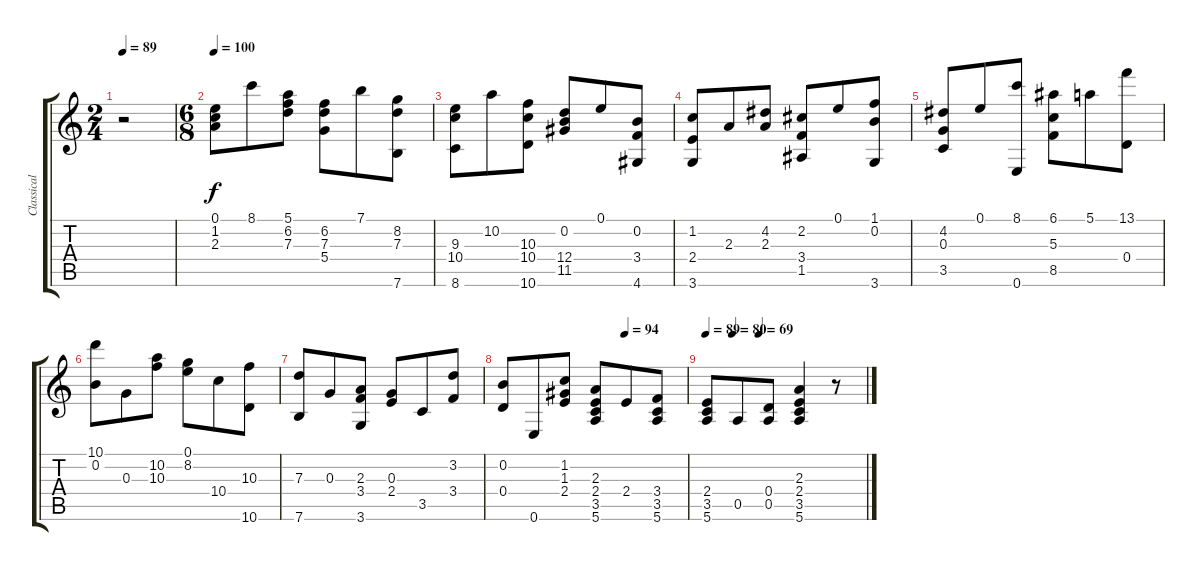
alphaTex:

\track ("Classical Guitar" "Classical ") {instrument acousticguitarnylon}
\staff {score tabs}
\tuning (E4 B3 G3 D3 A2 E2) {hide}
\ts (2 4)
\tempo 89
\clef g2
\ks c
r.2{dy f} |
\ts (6 8)
\tempo 100
(0.1 1.2 2.3).8 8.1.8 (5.1 6.2 7.3).8 (6.2 7.3 5.4).8 7.1.8 (8.2 7.3 7.6).8 |
(9.3 10.4 8.6).8 10.2.8 (10.3 10.4 10.6).8 (0.2 12.4 11.5).8 0.1.8 (0.2 3.4 4.6).8 |
(1.2 2.4 3.6).8 2.3.8 (4.2 2.3).8 (2.2 3.4 1.5).8 0.1.8 (1.1 0.2 3.6).8 |
(4.2 0.3 3.5).8 0.1.8 (8.1 0.6).8 (6.1 5.3 8.5).8 5.1.8 (13.1 0.4).8 |
(10.1 0.2).8 0.3.8 (10.2 10.3).8 (0.1 8.2).8 10.4.8 (10.3 10.6).8 |
(7.3 7.6).8 0.3.8 (2.3 3.4 3.6).8 (0.3 2.4).8 3.5.8 (3.2 3.4).8 |
\tempo (94 0.6666666666666666)
(0.2 0.4).8 0.6.8 (1.2 1.3 2.4).8 (2.3 2.4 3.5 5.6).8 2.4.8 (3.4 3.5 5.6).8 |
\tempo 89
\tempo (80 0.16666666666666666)
\tempo (69 0.3333333333333333)
(2.4 3.5 5.6).8 0.5.8 (0.4 0.5).8 (2.3 2.4 3.5 5.6).4 r.8
